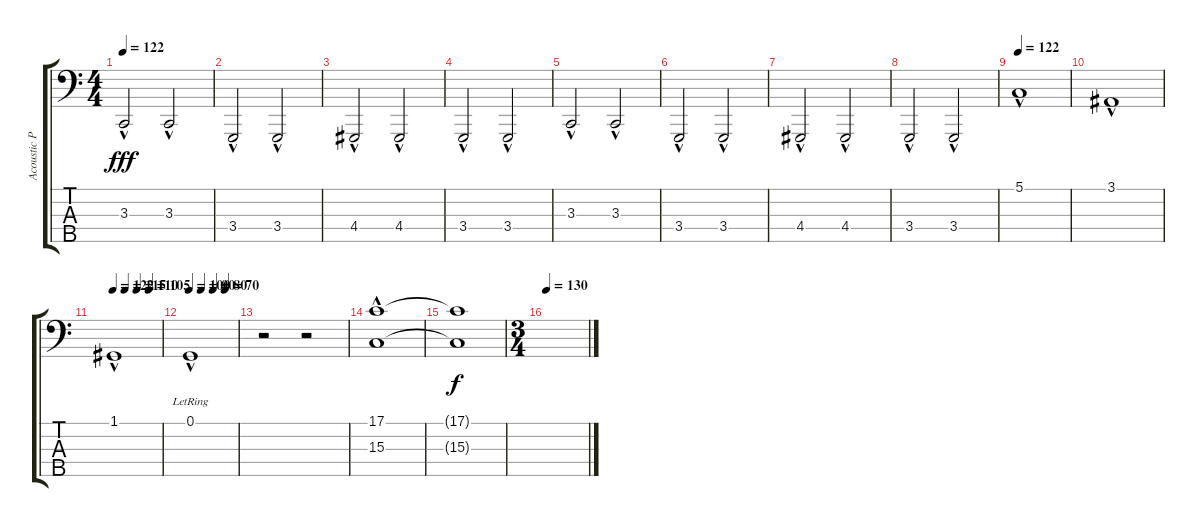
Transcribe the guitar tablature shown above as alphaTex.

\track ("Acoustic Piano (Staff 2)" "Acoustic P") {instrument acousticgrandpiano}
\staff {score tabs}
\tuning (G2 D2 A1 E1 B0) {hide}
\ts (4 4)
\tempo 122
\clef f4
\ks c
3.3{hac}.2{dy fff} 3.3{hac}.2 |
3.4{hac}.2 3.4{hac}.2 |
4.4{hac}.2 4.4{hac}.2 |
3.4{hac}.2 3.4{hac}.2 |
3.3{hac}.2 3.3{hac}.2 |
3.4{hac}.2 3.4{hac}.2 |
4.4{hac}.2 4.4{hac}.2 |
3.4{hac}.2 3.4{hac}.2 |
\tempo 122
5.1{hac}.1 |
3.1{hac}.1 |
\tempo 122
\tempo (115 0.25)
\tempo (110 0.5)
\tempo (105 0.75)
1.1{hac}.1 |
\tempo 100
\tempo (90 0.25)
\tempo (80 0.5)
\tempo (70 0.75)
0.1{hac lr}.1 |
r.2 r.2 |
(17.1{hac} 15.3{hac}).1 |
(17.1{t} 15.3{t}).1{dy f} |
\ts (3 4)
\tempo 130
